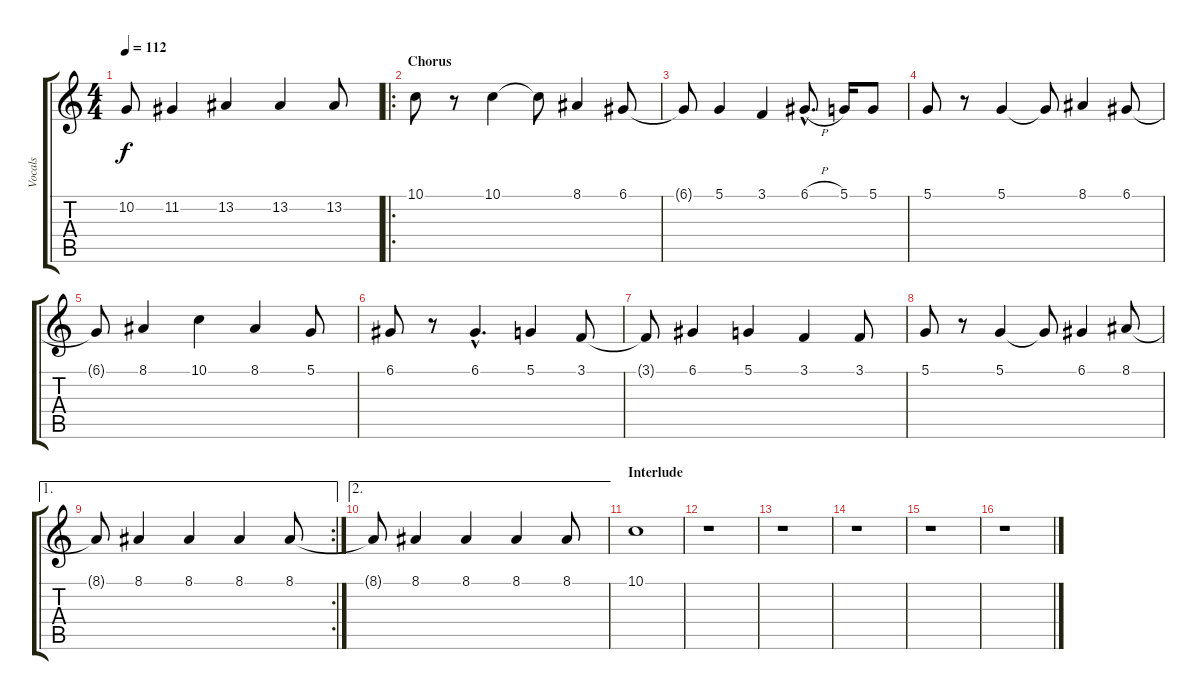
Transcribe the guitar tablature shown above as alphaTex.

\track ("Vocals" "Vocals") {instrument lead6voice}
\staff {score tabs}
\tuning (D4 A3 F3 C3 G2 D2) {hide}
\ts (4 4)
\tempo 112
\clef g2
\ks c
10.2{t}.8{dy f} 11.2.4 13.2.4 13.2.4 13.2.8 |
\ro
\section ("" "Chorus")
10.1.8 r.8 10.1.4 10.1{t}.8 8.1.4 6.1.8 |
6.1{t}.8 5.1.4 3.1.4 6.1{h hac}.8{d} 5.1.16 5.1.8 |
5.1.8 r.8 5.1.4 5.1{t}.8 8.1.4 6.1.8 |
6.1{t}.8 8.1.4 10.1.4 8.1.4 5.1.8 |
6.1.8 r.8 6.1{hac}.4{d} 5.1.4 3.1.8 |
3.1{t}.8 6.1.4 5.1.4 3.1.4 3.1.8 |
5.1.8 r.8 5.1.4 5.1{t}.8 6.1.4 8.1.8 |
\ae 1
\rc 2
8.1{t}.8 8.1.4 8.1.4 8.1.4 8.1.8 |
\ae 2
8.1{t}.8 8.1.4 8.1.4 8.1.4 8.1.8 |
\section ("" "Interlude")
10.1.1 |
r.1 |
r.1 |
r.1 |
r.1 |
r.1
